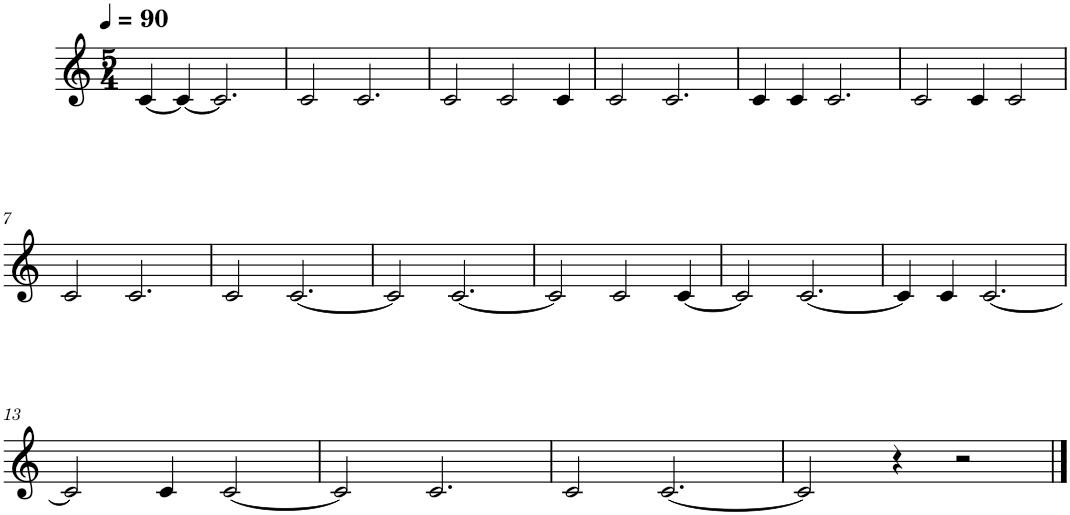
**kern
*part1
*staff1
*I"Piano
*I'Pno.
*clefG2
*k[]
*M5/4
*MM90
=1
[4c/
4c/_
2.c/]
=2
2c/
2.c/
=3
2c/
2c/
4c/
=4
2c/
2.c/
=5
4c/
4c/
2.c/
=6
2c/
4c/
2c/
!!LO:LB:g=z
=7
2c/
2.c/
=8
2c/
[2.c/
=9
2c/]
[2.c/
=10
2c/]
2c/
[4c/
=11
2c/]
[2.c/
=12
4c/]
4c/
[2.c/
!!LO:LB:g=z
=13
2c/]
4c/
[2c/
=14
2c/]
2.c/
=15
2c/
[2.c/
=16
2c/]
4r
2r
==
*-
